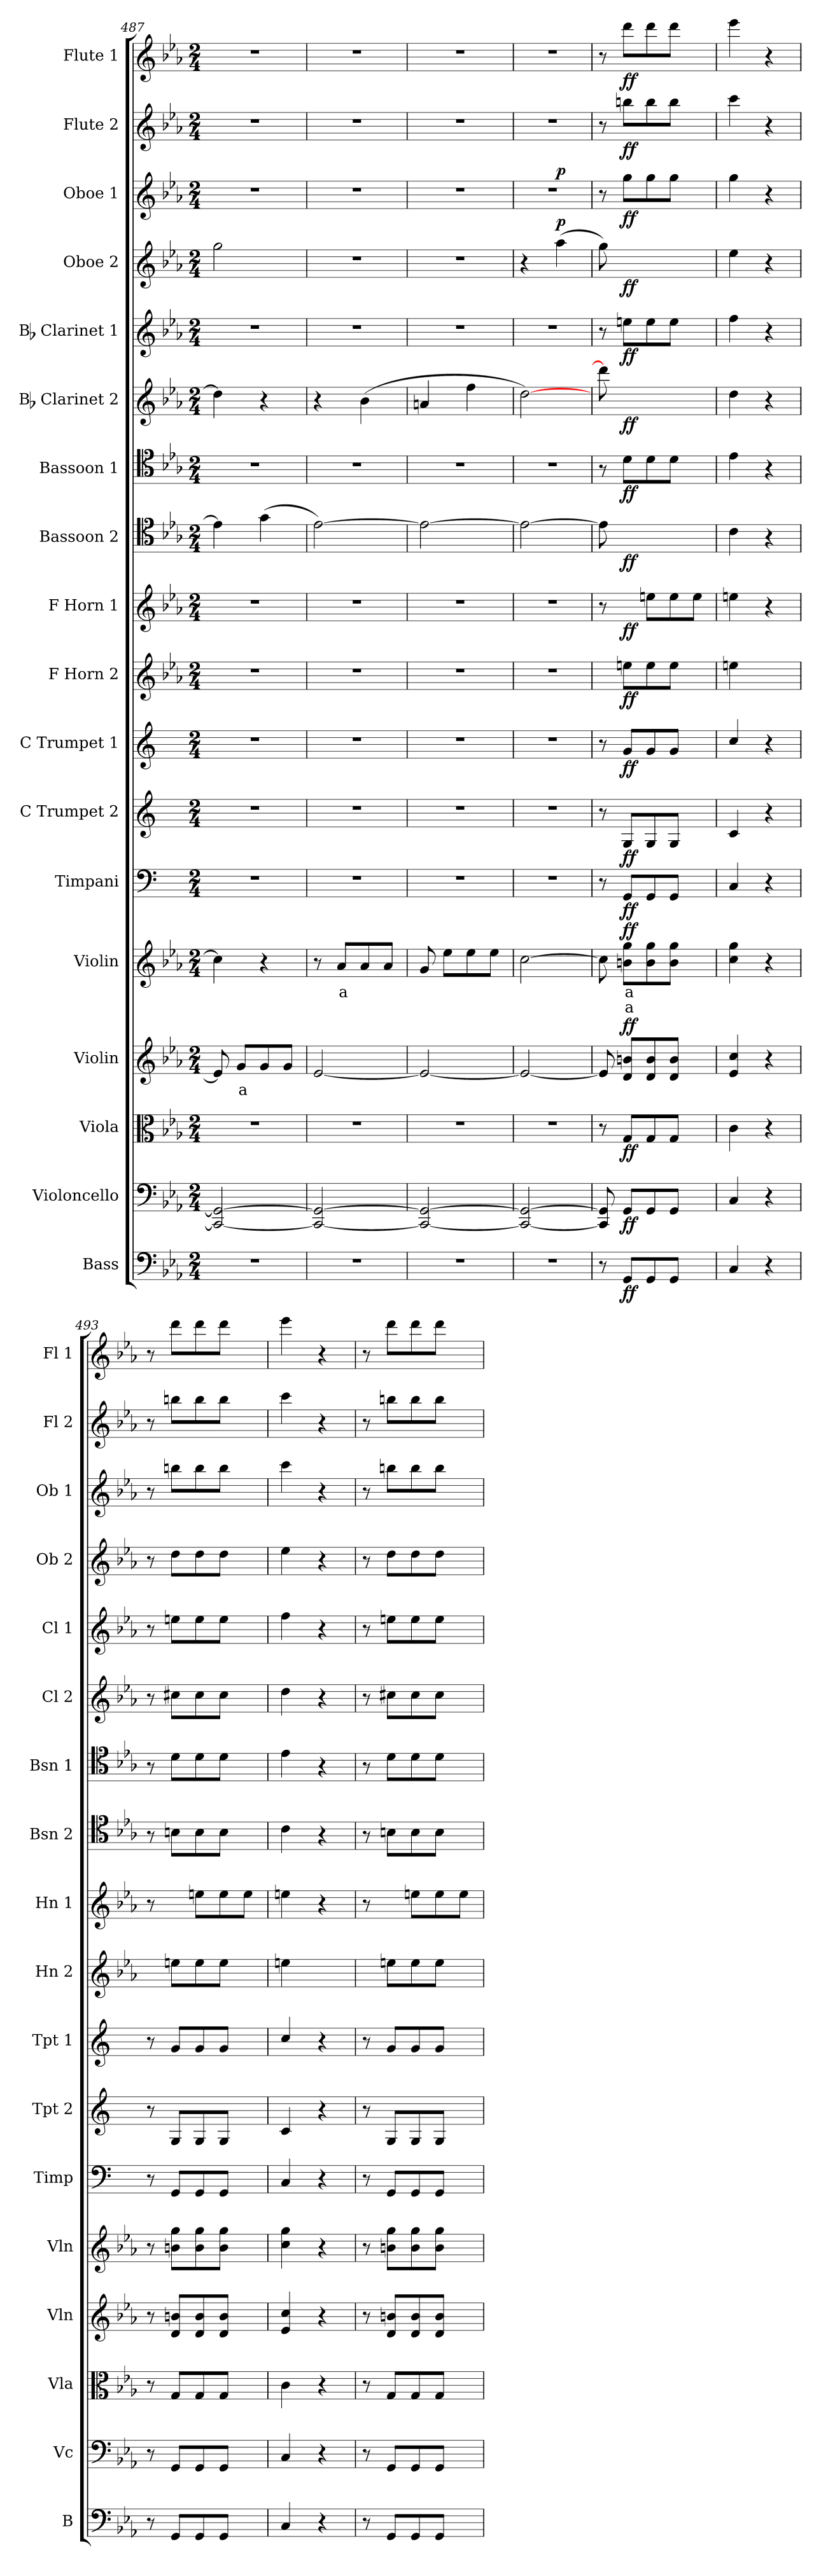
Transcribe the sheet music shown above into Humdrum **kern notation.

**kern	**dynam	**kern	**dynam	**kern	**dynam	**kern	**text	**dynam	**kern	**text	**text	**dynam	**kern	**dynam	**kern	**dynam	**kern	**dynam	**kern	**dynam	**kern	**dynam	**kern	**dynam	**kern	**dynam	**kern	**dynam	**kern	**dynam	**kern	**dynam	**kern	**dynam	**kern	**dynam	**kern	**dynam
*part18	*part18	*part17	*part17	*part16	*part16	*part15	*part15	*part15	*part14	*part14	*part14	*part14	*part13	*part13	*part12	*part12	*part11	*part11	*part10	*part10	*part9	*part9	*part8	*part8	*part7	*part7	*part6	*part6	*part5	*part5	*part4	*part4	*part3	*part3	*part2	*part2	*part1	*part1
*staff18	*staff18	*staff17	*staff17	*staff16	*staff16	*staff15	*staff15	*staff15	*staff14	*staff14	*staff14	*staff14	*staff13	*staff13	*staff12	*staff12	*staff11	*staff11	*staff10	*staff10	*staff9	*staff9	*staff8	*staff8	*staff7	*staff7	*staff6	*staff6	*staff5	*staff5	*staff4	*staff4	*staff3	*staff3	*staff2	*staff2	*staff1	*staff1
*I"Bass	*	*I"Violoncello	*	*I"Viola	*	*I"Violin	*	*	*I"Violin	*	*	*	*I"Timpani	*	*I"C Trumpet 2	*	*I"C Trumpet 1	*	*I"F Horn 2	*	*I"F Horn 1	*	*I"Bassoon 2	*	*I"Bassoon 1	*	*I"Bb Clarinet 2	*	*I"Bb Clarinet 1	*	*I"Oboe 2	*	*I"Oboe 1	*	*I"Flute 2	*	*I"Flute 1	*
*I'B	*	*I'Vc	*	*I'Vla	*	*I'Vln	*	*	*I'Vln	*	*	*	*I'Timp	*	*I'Tpt 2	*	*I'Tpt 1	*	*I'Hn 2	*	*I'Hn 1	*	*I'Bsn 2	*	*I'Bsn 1	*	*I'Cl 2	*	*I'Cl 1	*	*I'Ob 2	*	*I'Ob 1	*	*I'Fl 2	*	*I'Fl 1	*
*clefF4	*	*clefF4	*	*clefC3	*	*clefG2	*	*	*clefG2	*	*	*	*clefF4	*	*clefG2	*	*clefG2	*	*clefG2	*	*clefG2	*	*clefC4	*	*clefC4	*	*clefG2	*	*clefG2	*	*clefG2	*	*clefG2	*	*clefG2	*	*clefG2	*
*ITrd7c12	*	*	*	*	*	*	*	*	*	*	*	*	*	*	*	*	*	*	*ITrd4c7	*	*ITrd4c7	*	*	*	*	*	*ITrd1c2	*	*ITrd1c2	*	*	*	*	*	*	*	*	*
*k[b-e-a-]	*	*k[b-e-a-]	*	*k[b-e-a-]	*	*k[b-e-a-]	*	*	*k[b-e-a-]	*	*	*	*k[]	*	*k[]	*	*k[]	*	*k[b-e-a-d-]	*	*k[b-e-a-d-]	*	*k[b-e-a-]	*	*k[b-e-a-]	*	*k[b-e-a-d-g-]	*	*k[b-e-a-d-g-]	*	*k[b-e-a-]	*	*k[b-e-a-]	*	*k[b-e-a-]	*	*k[b-e-a-]	*
*M2/4	*	*M2/4	*	*M2/4	*	*M2/4	*	*	*M2/4	*	*	*	*M2/4	*	*M2/4	*	*M2/4	*	*M2/4	*	*M2/4	*	*M2/4	*	*M2/4	*	*M2/4	*	*M2/4	*	*M2/4	*	*M2/4	*	*M2/4	*	*M2/4	*
=487	=487	=487	=487	=487	=487	=487	=487	=487	=487	=487	=487	=487	=487	=487	=487	=487	=487	=487	=487	=487	=487	=487	=487	=487	=487	=487	=487	=487	=487	=487	=487	=487	=487	=487	=487	=487	=487	=487
2r	.	2CC/_ 2GG/_	.	2r	.	8e-]	.	.	4cc]	.	.	.	2r	.	2r	.	2r	.	2r	.	2r	.	4e-]	.	2r	.	4cc]	.	2r	.	2gg	.	2r	.	2r	.	2r	.
!	!	!	!	!	!	!	!LO:LY:b	!	!	!	!	!	!	!	!	!	!	!	!	!	!	!	!	!	!	!	!	!	!	!	!	!	!	!	!	!	!	!
.	.	.	.	.	.	8gL	a	.	.	.	.	.	.	.	.	.	.	.	.	.	.	.	.	.	.	.	.	.	.	.	.	.	.	.	.	.	.	.
.	.	.	.	.	.	8g	.	.	4r	.	.	.	.	.	.	.	.	.	.	.	.	.	(4g	.	.	.	4r	.	.	.	.	.	.	.	.	.	.	.
.	.	.	.	.	.	8gJ	.	.	.	.	.	.	.	.	.	.	.	.	.	.	.	.	.	.	.	.	.	.	.	.	.	.	.	.	.	.	.	.
=488	=488	=488	=488	=488	=488	=488	=488	=488	=488	=488	=488	=488	=488	=488	=488	=488	=488	=488	=488	=488	=488	=488	=488	=488	=488	=488	=488	=488	=488	=488	=488	=488	=488	=488	=488	=488	=488	=488
2r	.	2CC/_ 2GG/_	.	2r	.	[2e-	.	.	8r	.	.	.	2r	.	2r	.	2r	.	2r	.	2r	.	[2e-)	.	2r	.	4r	.	2r	.	2r	.	2r	.	2r	.	2r	.
!	!	!	!	!	!	!	!	!	!	!LO:LY:b	!	!	!	!	!	!	!	!	!	!	!	!	!	!	!	!	!	!	!	!	!	!	!	!	!	!	!	!
.	.	.	.	.	.	.	.	.	8a-L	a	.	.	.	.	.	.	.	.	.	.	.	.	.	.	.	.	.	.	.	.	.	.	.	.	.	.	.	.
.	.	.	.	.	.	.	.	.	8a-	.	.	.	.	.	.	.	.	.	.	.	.	.	.	.	.	.	(4a-	.	.	.	.	.	.	.	.	.	.	.
.	.	.	.	.	.	.	.	.	8a-J	.	.	.	.	.	.	.	.	.	.	.	.	.	.	.	.	.	.	.	.	.	.	.	.	.	.	.	.	.
=489	=489	=489	=489	=489	=489	=489	=489	=489	=489	=489	=489	=489	=489	=489	=489	=489	=489	=489	=489	=489	=489	=489	=489	=489	=489	=489	=489	=489	=489	=489	=489	=489	=489	=489	=489	=489	=489	=489
2r	.	2CC/_ 2GG/_	.	2r	.	2e-_	.	.	8g	.	.	.	2r	.	2r	.	2r	.	2r	.	2r	.	2e-_	.	2r	.	4gn	.	2r	.	2r	.	2r	.	2r	.	2r	.
.	.	.	.	.	.	.	.	.	8ee-L	.	.	.	.	.	.	.	.	.	.	.	.	.	.	.	.	.	.	.	.	.	.	.	.	.	.	.	.	.
.	.	.	.	.	.	.	.	.	8ee-	.	.	.	.	.	.	.	.	.	.	.	.	.	.	.	.	.	4ee-	.	.	.	.	.	.	.	.	.	.	.
.	.	.	.	.	.	.	.	.	8ee-J	.	.	.	.	.	.	.	.	.	.	.	.	.	.	.	.	.	.	.	.	.	.	.	.	.	.	.	.	.
=490	=490	=490	=490	=490	=490	=490	=490	=490	=490	=490	=490	=490	=490	=490	=490	=490	=490	=490	=490	=490	=490	=490	=490	=490	=490	=490	=490	=490	=490	=490	=490	=490	=490	=490	=490	=490	=490	=490
*	*	*	*	*	*	*	*	*	*	*	*	*	*	*	*	*	*	*	*	*	*	*	*	*	*	*	*	*	*	*	*	*	*^	*	*	*	*	*
2r	.	2CC/_ 2GG/_	.	2r	.	2e-_	.	.	[2cc	.	.	.	2r	.	2r	.	2r	.	2r	.	2r	.	2e-_	.	2r	.	[2cc)	.	2r	.	4r	.	2r	4ryy	.	2r	.	2r	.
!	!	!	!	!	!	!	!	!	!	!	!	!	!	!	!	!	!	!	!	!	!	!	!	!	!	!	!	!	!	!	!	!LO:DY:a	!	!	!LO:DY:a	!	!	!	!
.	.	.	.	.	.	.	.	.	.	.	.	.	.	.	.	.	.	.	.	.	.	.	.	.	.	.	.	.	.	.	(4aa-	p	.	4ryy	p	.	.	.	.
*	*	*	*	*	*	*	*	*	*	*	*	*	*	*	*	*	*	*	*	*	*	*	*	*	*	*	*	*	*	*	*	*	*v	*v	*	*	*	*	*
!!LO:PB:g=z
=491	=491	=491	=491	=491	=491	=491	=491	=491	=491	=491	=491	=491	=491	=491	=491	=491	=491	=491	=491	=491	=491	=491	=491	=491	=491	=491	=491	=491	=491	=491	=491	=491	=491	=491	=491	=491	=491	=491
8r	.	8CC/] 8GG/]	.	8r	.	8e-]	.	.	8cc]	.	.	.	8r	.	8r	.	8r	.	8ryy	.	8r	.	8e-]	.	8r	.	8ccc]	.	8r	.	8gg)	.	8r	.	8r	.	8r	.
!	!LO:DY:b	!	!LO:DY:b	!	!LO:DY:b	!	!	!LO:DY:b	!	!LO:LY:b	!LO:LY:b	!LO:DY:b	!	!LO:DY:b	!	!LO:DY:b	!	!LO:DY:b	!	!LO:DY:b	!	!LO:DY:b	!	!LO:DY:b	!	!LO:DY:b	!	!LO:DY:b	!	!LO:DY:b	!	!LO:DY:b	!	!LO:DY:b	!	!LO:DY:b	!	!LO:DY:b
8GGGL	ff	8GGL	ff	8GL	ff	8d/ 8bn/L	.	ff	8bn\ 8gg\L	a	a	ff	8GGL	ff	8G/L	ff	8g/L	ff	8aL	ff	8ryy	ff	4.ryy	ff	8d\L	ff	4.ryy	ff	8ddn\L	ff	4.ryy	ff	8gg\L	ff	8bbn\L	ff	8ddd\L	ff
8GGG	.	8GG	.	8G	.	8d/ 8b/	.	.	8b\ 8gg\	.	.	.	8GG	.	8G/	.	8g/	.	8a	.	8anL	.	.	.	8d\	.	.	.	8dd\	.	.	.	8gg\	.	8bb\	.	8ddd\	.
8GGGJ	.	8GGJ	.	8GJ	.	8d/ 8b/J	.	.	8b\ 8gg\J	.	.	.	8GGJ	.	8G/J	.	8g/J	.	8aJ	.	8a	.	.	.	8d\J	.	.	.	8dd\J	.	.	.	8gg\J	.	8bb\J	.	8ddd\J	.
8ryy	.	8ryy	.	8ryy	.	8ryy	.	.	8ryy	.	.	.	8ryy	.	8ryy	.	8ryy	.	8ryy	.	8aJ	.	8ryy	.	8ryy	.	8ryy	.	8ryy	.	8ryy	.	8ryy	.	8ryy	.	8ryy	.
=492	=492	=492	=492	=492	=492	=492	=492	=492	=492	=492	=492	=492	=492	=492	=492	=492	=492	=492	=492	=492	=492	=492	=492	=492	=492	=492	=492	=492	=492	=492	=492	=492	=492	=492	=492	=492	=492	=492
4CC	.	4C	.	4c	.	4e-/ 4cc/	.	.	4cc\ 4gg\	.	.	.	4C	.	4c/	.	4cc/	.	4a	.	4an	.	4c\	.	4e-\	.	4cc\	.	4ee-\	.	4ee-\	.	4gg\	.	4ccc\	.	4eee-\	.
4r	.	4r	.	4r	.	4r	.	.	4r	.	.	.	4r	.	4r	.	4r	.	4ryy	.	4r	.	4r	.	4r	.	4r	.	4r	.	4r	.	4r	.	4r	.	4r	.
=493	=493	=493	=493	=493	=493	=493	=493	=493	=493	=493	=493	=493	=493	=493	=493	=493	=493	=493	=493	=493	=493	=493	=493	=493	=493	=493	=493	=493	=493	=493	=493	=493	=493	=493	=493	=493	=493	=493
8r	.	8r	.	8r	.	8r	.	.	8r	.	.	.	8r	.	8r	.	8r	.	8ryy	.	8r	.	8r	.	8r	.	8r	.	8r	.	8r	.	8r	.	8r	.	8r	.
8GGGL	.	8GGL	.	8GL	.	8d/ 8bn/L	.	.	8bn\ 8gg\L	.	.	.	8GGL	.	8G/L	.	8g/L	.	8aL	.	8ryy	.	8Bn\L	.	8d\L	.	8bn\L	.	8ddn\L	.	8dd\L	.	8bbn\L	.	8bbn\L	.	8ddd\L	.
8GGG	.	8GG	.	8G	.	8d/ 8b/	.	.	8b\ 8gg\	.	.	.	8GG	.	8G/	.	8g/	.	8a	.	8anL	.	8B\	.	8d\	.	8b\	.	8dd\	.	8dd\	.	8bb\	.	8bb\	.	8ddd\	.
8GGGJ	.	8GGJ	.	8GJ	.	8d/ 8b/J	.	.	8b\ 8gg\J	.	.	.	8GGJ	.	8G/J	.	8g/J	.	8aJ	.	8a	.	8B\J	.	8d\J	.	8b\J	.	8dd\J	.	8dd\J	.	8bb\J	.	8bb\J	.	8ddd\J	.
8ryy	.	8ryy	.	8ryy	.	8ryy	.	.	8ryy	.	.	.	8ryy	.	8ryy	.	8ryy	.	8ryy	.	8aJ	.	8ryy	.	8ryy	.	8ryy	.	8ryy	.	8ryy	.	8ryy	.	8ryy	.	8ryy	.
=494	=494	=494	=494	=494	=494	=494	=494	=494	=494	=494	=494	=494	=494	=494	=494	=494	=494	=494	=494	=494	=494	=494	=494	=494	=494	=494	=494	=494	=494	=494	=494	=494	=494	=494	=494	=494	=494	=494
4CC	.	4C	.	4c	.	4e-/ 4cc/	.	.	4cc\ 4gg\	.	.	.	4C	.	4c/	.	4cc/	.	4a	.	4an	.	4c\	.	4e-\	.	4cc\	.	4ee-\	.	4ee-\	.	4ccc\	.	4ccc\	.	4eee-\	.
4r	.	4r	.	4r	.	4r	.	.	4r	.	.	.	4r	.	4r	.	4r	.	4ryy	.	4r	.	4r	.	4r	.	4r	.	4r	.	4r	.	4r	.	4r	.	4r	.
=495	=495	=495	=495	=495	=495	=495	=495	=495	=495	=495	=495	=495	=495	=495	=495	=495	=495	=495	=495	=495	=495	=495	=495	=495	=495	=495	=495	=495	=495	=495	=495	=495	=495	=495	=495	=495	=495	=495
8r	.	8r	.	8r	.	8r	.	.	8r	.	.	.	8r	.	8r	.	8r	.	8ryy	.	8r	.	8r	.	8r	.	8r	.	8r	.	8r	.	8r	.	8r	.	8r	.
8GGGL	.	8GGL	.	8GL	.	8d/ 8bn/L	.	.	8bn\ 8gg\L	.	.	.	8GGL	.	8G/L	.	8g/L	.	8aL	.	8ryy	.	8Bn\L	.	8d\L	.	8bn\L	.	8ddn\L	.	8dd\L	.	8bbn\L	.	8bbn\L	.	8ddd\L	.
8GGG	.	8GG	.	8G	.	8d/ 8b/	.	.	8b\ 8gg\	.	.	.	8GG	.	8G/	.	8g/	.	8a	.	8anL	.	8B\	.	8d\	.	8b\	.	8dd\	.	8dd\	.	8bb\	.	8bb\	.	8ddd\	.
8GGGJ	.	8GGJ	.	8GJ	.	8d/ 8b/J	.	.	8b\ 8gg\J	.	.	.	8GGJ	.	8G/J	.	8g/J	.	8aJ	.	8a	.	8B\J	.	8d\J	.	8b\J	.	8dd\J	.	8dd\J	.	8bb\J	.	8bb\J	.	8ddd\J	.
8ryy	.	8ryy	.	8ryy	.	8ryy	.	.	8ryy	.	.	.	8ryy	.	8ryy	.	8ryy	.	8ryy	.	8aJ	.	8ryy	.	8ryy	.	8ryy	.	8ryy	.	8ryy	.	8ryy	.	8ryy	.	8ryy	.
=	=	=	=	=	=	=	=	=	=	=	=	=	=	=	=	=	=	=	=	=	=	=	=	=	=	=	=	=	=	=	=	=	=	=	=	=	=	=
*-	*-	*-	*-	*-	*-	*-	*-	*-	*-	*-	*-	*-	*-	*-	*-	*-	*-	*-	*-	*-	*-	*-	*-	*-	*-	*-	*-	*-	*-	*-	*-	*-	*-	*-	*-	*-	*-	*-
